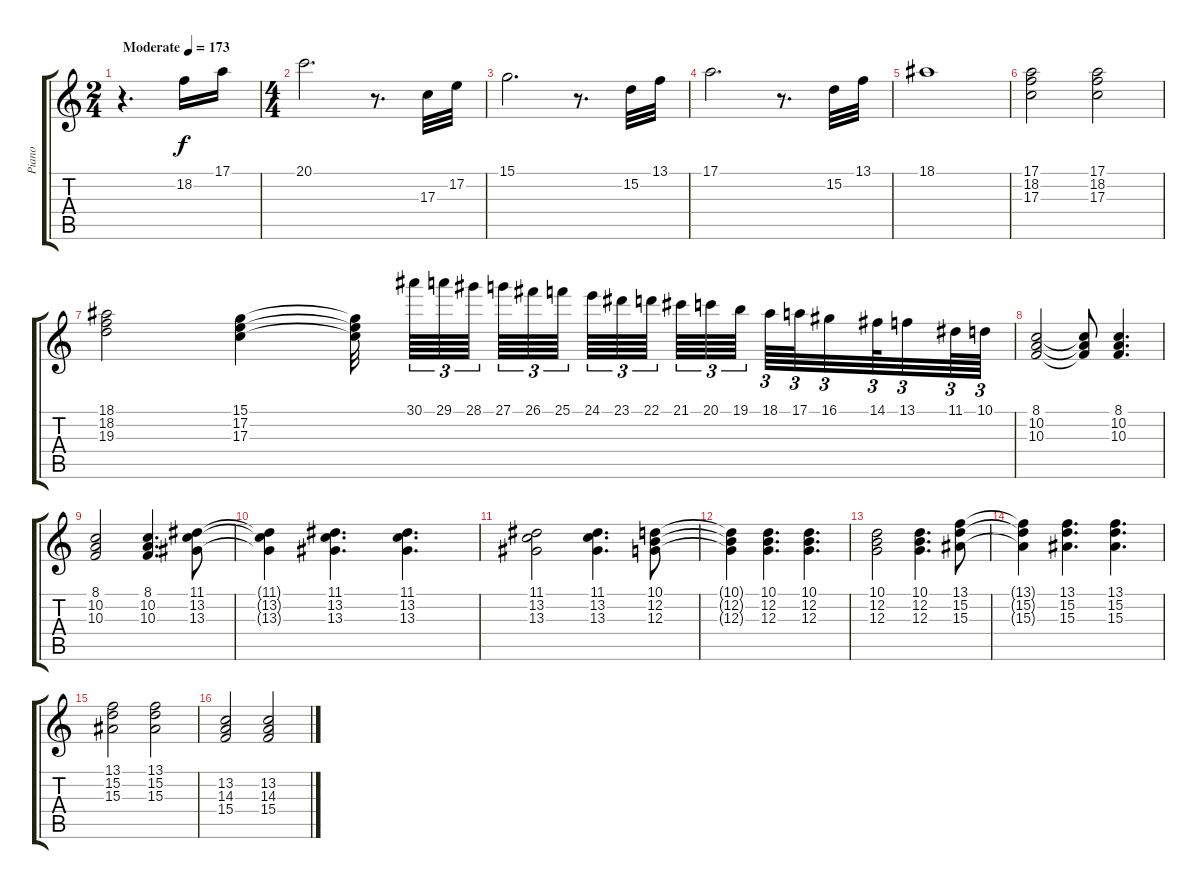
\track ("Piano" "Piano") {instrument acousticgrandpiano}
\staff {score tabs}
\tuning (E4 B3 G3 D3 A2 E2) {hide}
\ts (2 4)
\tempo (173 "Moderate")
\clef g2
\ks c
r.4{d dy f instrument acousticgrandpiano} 18.2.16 17.1.16 |
\ts (4 4)
20.1.2{d} r.8{d} 17.3.32 17.2.32 |
15.1.2{d} r.8{d} 15.2.32 13.1.32 |
17.1.2{d} r.8{d} 15.2.32 13.1.32 |
18.1.1 |
(17.1 18.2 17.3).2 (17.1 18.2 17.3).2 |
(18.1 18.2 19.3).2 (15.1 17.2 17.3).4 (15.1{t} 17.2{t} 17.3{t}).32{beam splitsecondary} 30.1.64{tu (3 2)} 29.1.64{tu (3 2)} 28.1.64{tu (3 2) beam splitsecondary} 27.1.64{tu (3 2)} 26.1.64{tu (3 2)} 25.1.64{tu (3 2) beam splitsecondary} 24.1.64{tu (3 2)} 23.1.64{tu (3 2)} 22.1.64{tu (3 2) beam splitsecondary} 21.1.64{tu (3 2)} 20.1.64{tu (3 2)} 19.1.64{tu (3 2) beam splitsecondary} 18.1.64{tu (3 2)} 17.1.64{tu (3 2)} 16.1.32{tu (3 2)} 14.1.64{tu (3 2)} 13.1.32{tu (3 2)} 11.1.64{tu (3 2)} 10.1.64{tu (3 2)} |
(8.1 10.2 10.3).2 (8.1{t} 10.2{t} 10.3{t}).8 (8.1 10.2 10.3).4{d} |
(8.1 10.2 10.3).2 (8.1 10.2 10.3).4{d} (11.1 13.2 13.3).8 |
(11.1{t} 13.2{t} 13.3{t}).4 (11.1 13.2 13.3).4{d} (11.1 13.2 13.3).4{d} |
(11.1 13.2 13.3).2 (11.1 13.2 13.3).4{d} (10.1 12.2 12.3).8 |
(10.1{t} 12.2{t} 12.3{t}).4 (10.1 12.2 12.3).4{d} (10.1 12.2 12.3).4{d} |
(10.1 12.2 12.3).2 (10.1 12.2 12.3).4{d} (13.1 15.2 15.3).8 |
(13.1{t} 15.2{t} 15.3{t}).4 (13.1 15.2 15.3).4{d} (13.1 15.2 15.3).4{d} |
(13.1 15.2 15.3).2 (13.1 15.2 15.3).2 |
(13.2 14.3 15.4).2 (13.2 14.3 15.4).2
